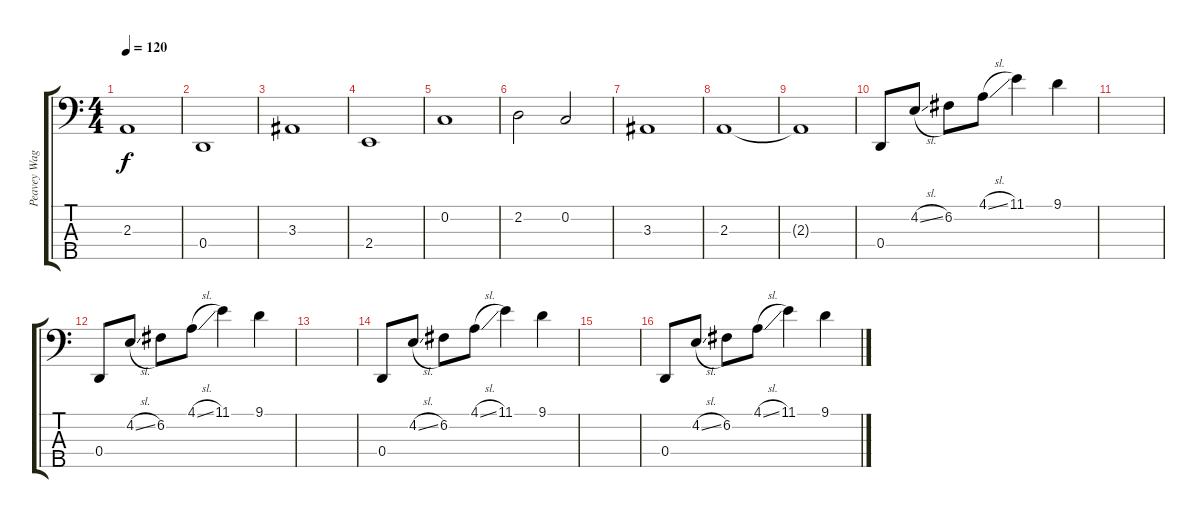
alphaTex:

\track ("Peavey Wagner" "Peavey Wag") {instrument electricbassfinger}
\staff {score tabs}
\tuning (F2 C2 G1 D1 A0) {hide}
\ts (4 4)
\tempo 120
\clef f4
\ks c
2.3{t}.1{dy f} |
0.4.1 |
3.3.1 |
2.4.1 |
0.2.1 |
2.2.2 0.2.2 |
3.3.1 |
2.3.1 |
2.3{t}.1 |
0.4.8 4.2{sl}.8 6.2.8 4.1{sl}.8 11.1.4 9.1.4 |
|
0.4.8 4.2{sl}.8 6.2.8 4.1{sl}.8 11.1.4 9.1.4 |
|
0.4.8 4.2{sl}.8 6.2.8 4.1{sl}.8 11.1.4 9.1.4 |
|
0.4.8 4.2{sl}.8 6.2.8 4.1{sl}.8 11.1.4 9.1.4
